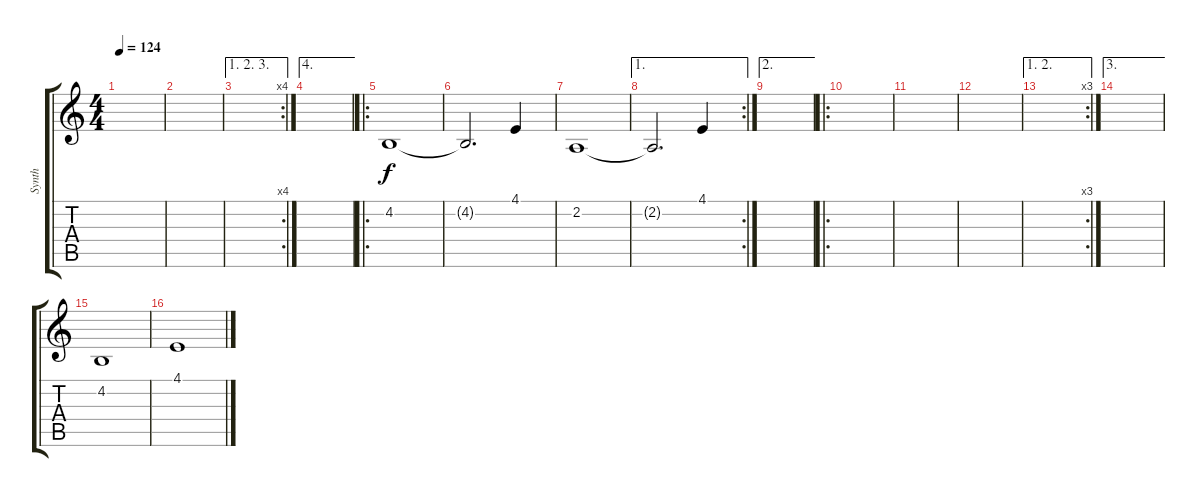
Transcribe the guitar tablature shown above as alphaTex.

\track ("Synth" "Synth") {instrument pad2warm}
\staff {score tabs}
\tuning (C4 G3 Eb3 Bb2 F2 C2) {hide}
\ts (4 4)
\tempo 124
\clef g2
\ks c
|
|
\ae (1 2 3)
\rc 4
|
\ae 4
|
\ro
4.2.1 |
4.2{t}.2{d} 4.1.4 |
2.2.1 |
\ae 1
\rc 2
2.2{t}.2{d} 4.1.4 |
\ae 2
|
\ro
|
|
|
\ae (1 2)
\rc 3
|
\ae 3
|
4.2.1 |
4.1.1
